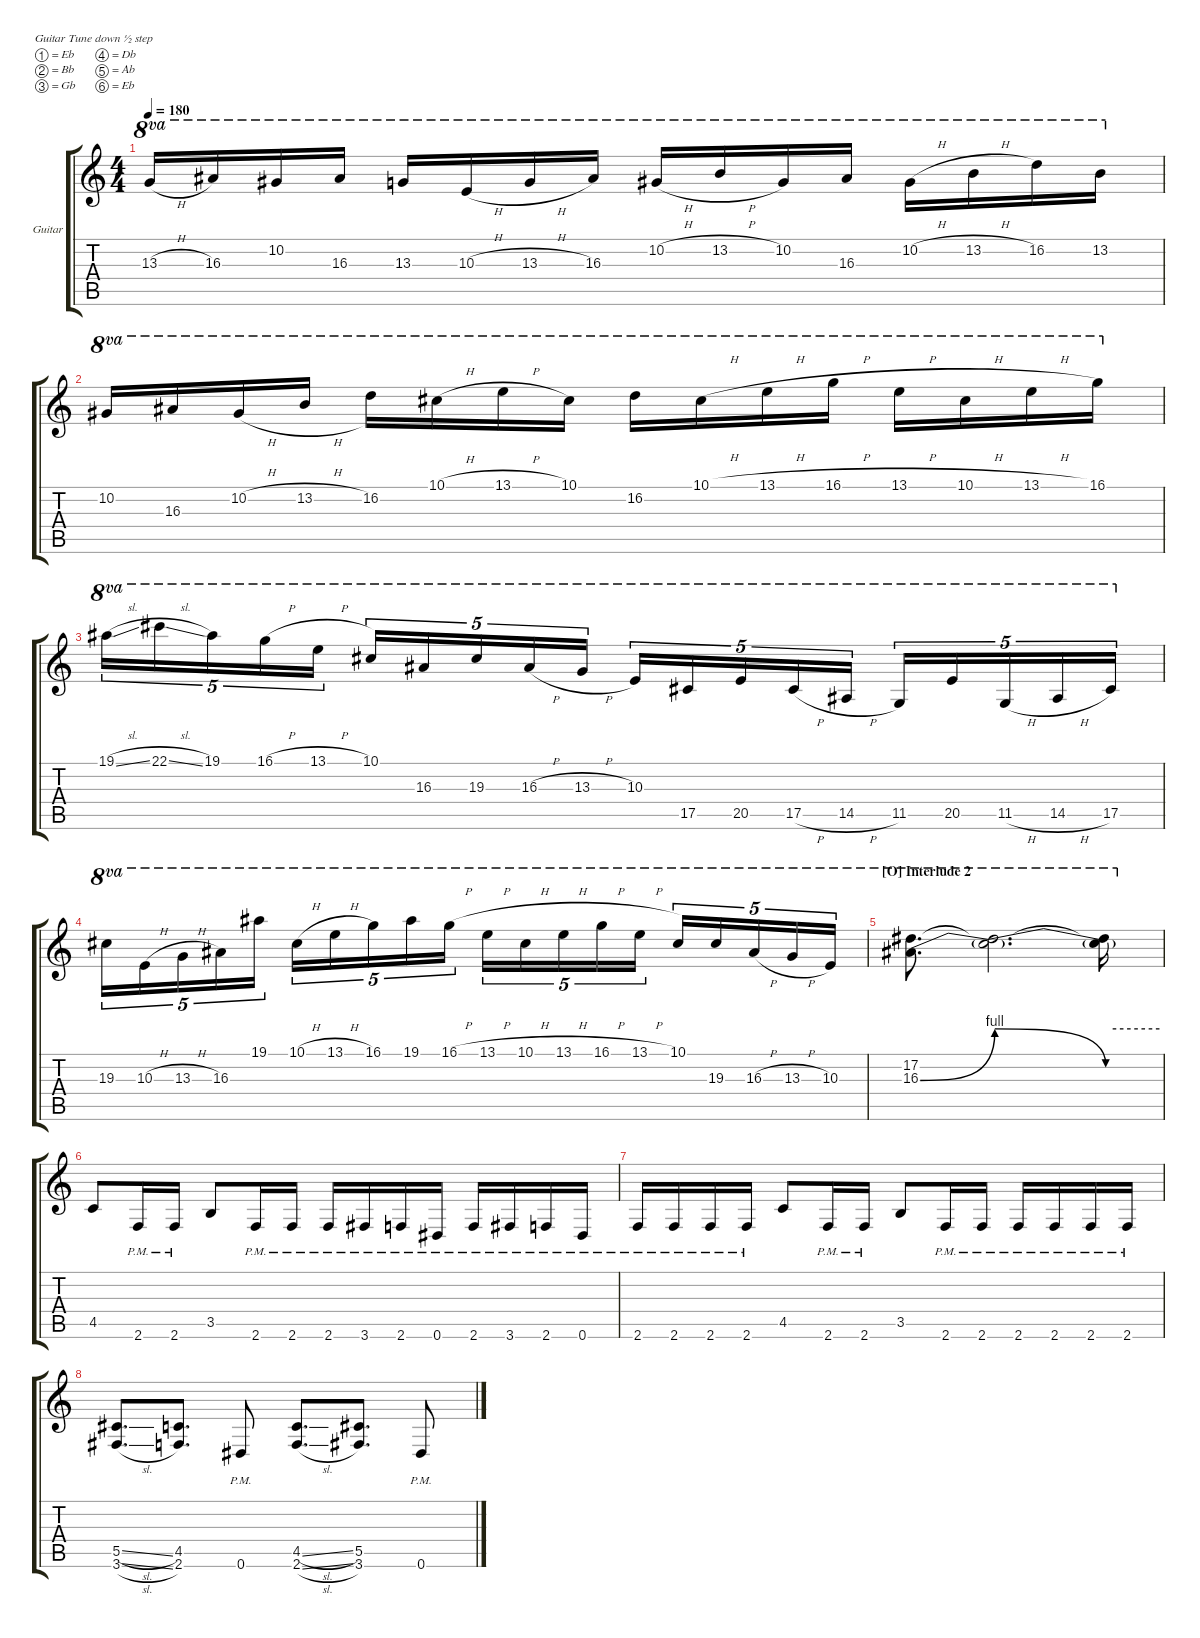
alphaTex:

\hideDynamics
\bracketExtendMode groupsimilarinstruments
\firstSystemTrackNameOrientation horizontal
\otherSystemsTrackNameOrientation horizontal
\track ("Davish G. Àlvarez - Guitar" "Guitar") {instrument overdrivenguitar}
\staff {score tabs}
\tuning (Eb4 Bb3 Gb3 Db3 Ab2 Eb2)
\ts (4 4)
\tempo 180
\clef g2
\ks c
13.3{h}.16{ot 8va dy f} 16.3.16{ot 8va} 10.2.16{ot 8va} 16.3.16{ot 8va} 13.3.16{ot 8va} 10.3{h}.16{ot 8va} 13.3{h}.16{ot 8va} 16.3.16{ot 8va} 10.2{h}.16{ot 8va} 13.2{h}.16{ot 8va} 10.2.16{ot 8va} 16.3.16{ot 8va} 10.2{h}.16{ot 8va} 13.2{h}.16{ot 8va} 16.2.16{ot 8va} 13.2.16{ot 8va} |
10.2.16{ot 8va} 16.3.16{ot 8va} 10.2{h}.16{ot 8va} 13.2{h}.16{ot 8va} 16.2.16{ot 8va} 10.1{h}.16{ot 8va} 13.1{h}.16{ot 8va} 10.1.16{ot 8va} 16.2.16{ot 8va} 10.1{h}.16{ot 8va} 13.1{h}.16{ot 8va} 16.1{h}.16{ot 8va} 13.1{h}.16{ot 8va} 10.1{h}.16{ot 8va} 13.1{h}.16{ot 8va} 16.1.16{ot 8va} |
19.1{sl}.16{tu (5 4) ot 8va} 22.1{sl}.16{tu (5 4) ot 8va} 19.1.16{tu (5 4) ot 8va} 16.1{h}.16{tu (5 4) ot 8va} 13.1{h}.16{tu (5 4) ot 8va} 10.1.16{tu (5 4) ot 8va} 16.3.16{tu (5 4) ot 8va} 19.3.16{tu (5 4) ot 8va} 16.3{h}.16{tu (5 4) ot 8va} 13.3{h}.16{tu (5 4) ot 8va} 10.3.16{tu (5 4) ot 8va} 17.5.16{tu (5 4) ot 8va} 20.5.16{tu (5 4) ot 8va} 17.5{h}.16{tu (5 4) ot 8va} 14.5{h}.16{tu (5 4) ot 8va} 11.5.16{tu (5 4) ot 8va} 20.5.16{tu (5 4) ot 8va} 11.5{h}.16{tu (5 4) ot 8va} 14.5{h}.16{tu (5 4) ot 8va} 17.5.16{tu (5 4) ot 8va} |
19.3.16{tu (5 4) ot 8va} 10.3{h}.16{tu (5 4) ot 8va} 13.3{h}.16{tu (5 4) ot 8va} 16.3.16{tu (5 4) ot 8va} 19.1.16{tu (5 4) ot 8va} 10.1{h}.16{tu (5 4) ot 8va} 13.1{h}.16{tu (5 4) ot 8va} 16.1.16{tu (5 4) ot 8va} 19.1.16{tu (5 4) ot 8va} 16.1{h}.16{tu (5 4) ot 8va} 13.1{h}.16{tu (5 4) ot 8va} 10.1{h}.16{tu (5 4) ot 8va} 13.1{h}.16{tu (5 4) ot 8va} 16.1{h}.16{tu (5 4) ot 8va} 13.1{h}.16{tu (5 4) ot 8va} 10.1.16{tu (5 4) ot 8va} 19.3.16{tu (5 4) ot 8va} 16.3{h}.16{tu (5 4) ot 8va} 13.3{h}.16{tu (5 4) ot 8va} 10.3.16{tu (5 4) ot 8va} |
\section ("O" "Interlude 2")
\scale
0.513571 (17.2 16.3{be (bend 0 0 60 4)}).8{d ot 8va} (17.2{t} 16.3{be (release 0 4 60 0) t}).2{d ot 8va} (17.2{t} 16.3{be (hold 0 4 60 4) t}).16{ot 8va} |
\scale
0.486683 4.5.8 2.6{pm}.16 2.6{pm}.16 3.5.8 2.6{pm}.16 2.6{pm}.16 2.6{pm}.16 3.6{pm}.16 2.6{pm}.16 0.6{pm}.16 2.6{pm}.16 3.6{pm}.16 2.6{pm}.16 0.6{pm}.16 |
\scale
0.512715 2.6{pm}.16 2.6{pm}.16 2.6{pm}.16 2.6{pm}.16 4.5.8 2.6{pm}.16 2.6{pm}.16 3.5.8 2.6{pm}.16 2.6{pm}.16 2.6{pm}.16 2.6{pm}.16 2.6{pm}.16 2.6{pm}.16 |
\scale
0.486836 (5.5{sl} 3.6{sl}).8{d} (4.5 2.6).8{d} 0.6{pm}.8 (4.5{sl} 2.6{sl}).8{d} (5.5 3.6).8{d} 0.6{pm}.8
